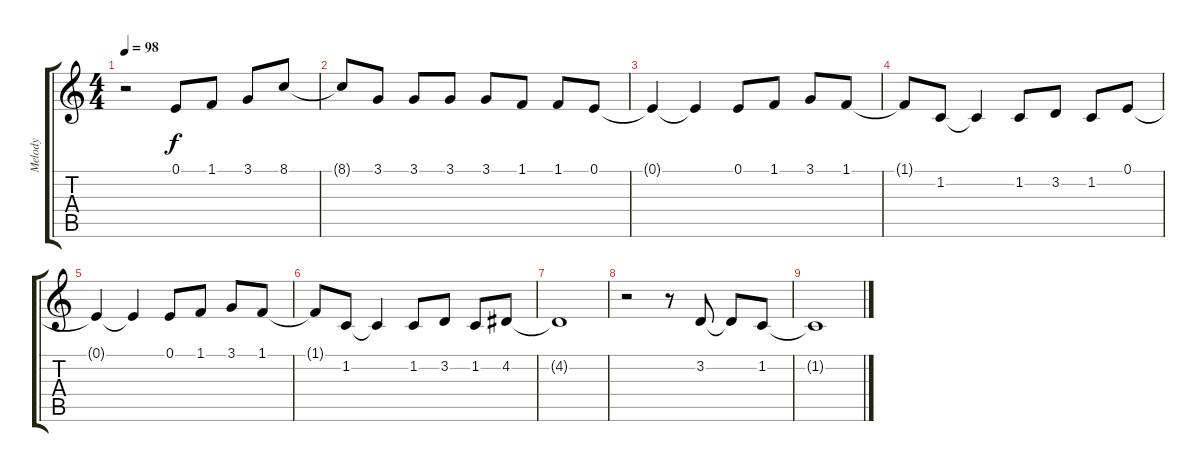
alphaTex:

\track ("Melody" "Melody") {instrument acousticgrandpiano}
\staff {score tabs}
\tuning (E4 B3 G3 D3 A2 E2) {hide}
\ts (4 4)
\tempo 98
\clef g2
\ks c
r.2{dy f} 0.1.8 1.1.8 3.1.8 8.1.8 |
8.1{t}.8 3.1.8 3.1.8 3.1.8 3.1.8 1.1.8 1.1.8 0.1.8 |
0.1{t}.4 0.1{t}.4 0.1.8 1.1.8 3.1.8 1.1.8 |
1.1{t}.8 1.2.8 1.2{t}.4 1.2.8 3.2.8 1.2.8 0.1.8 |
0.1{t}.4 0.1{t}.4 0.1.8 1.1.8 3.1.8 1.1.8 |
1.1{t}.8 1.2.8 1.2{t}.4 1.2.8 3.2.8 1.2.8 4.2.8 |
4.2{t}.1 |
r.2 r.8 3.2.8 3.2{t}.8 1.2.8 |
1.2{t}.1
